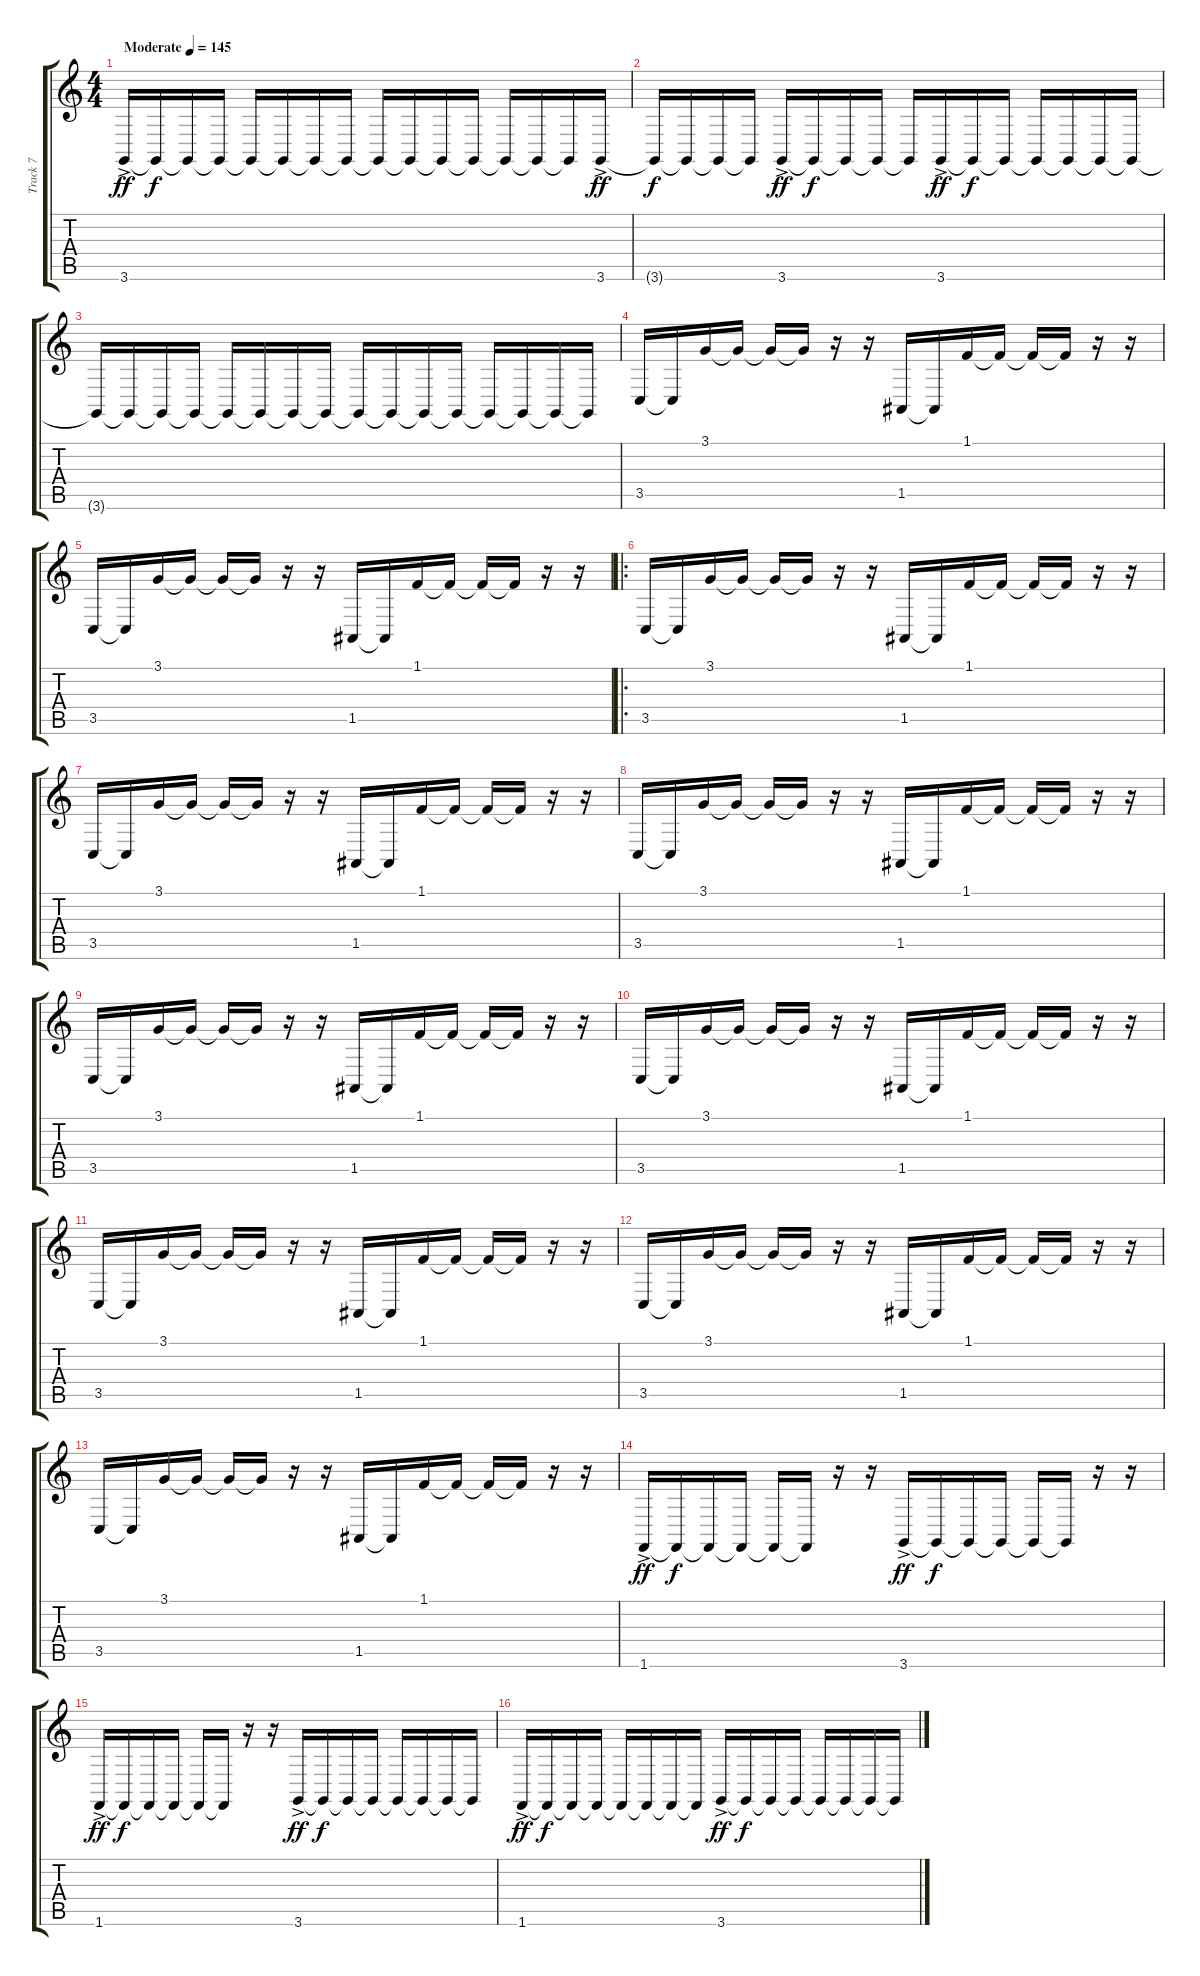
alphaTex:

\track ("Track 7" "Track 7") {instrument brightacousticpiano}
\staff {score tabs}
\tuning (E4 B3 G3 D3 A2 E2) {hide}
\ts (4 4)
\tempo (145 "Moderate")
\clef g2
\ks c
3.6{ac}.16{dy ff instrument brightacousticpiano} 3.6{t}.16{dy f} 3.6{t}.16 3.6{t}.16 3.6{t}.16 3.6{t}.16 3.6{t}.16 3.6{t}.16 3.6{t}.16 3.6{t}.16 3.6{t}.16 3.6{t}.16 3.6{t}.16 3.6{t}.16 3.6{t}.16 3.6{ac}.16{dy ff} |
3.6{t}.16{dy f} 3.6{t}.16 3.6{t}.16 3.6{t}.16 3.6{ac}.16{dy ff} 3.6{t}.16{dy f} 3.6{t}.16 3.6{t}.16 3.6{t}.16 3.6{ac}.16{dy ff} 3.6{t}.16{dy f} 3.6{t}.16 3.6{t}.16 3.6{t}.16 3.6{t}.16 3.6{t}.16 |
3.6{t}.16 3.6{t}.16 3.6{t}.16 3.6{t}.16 3.6{t}.16 3.6{t}.16 3.6{t}.16 3.6{t}.16 3.6{t}.16 3.6{t}.16 3.6{t}.16 3.6{t}.16 3.6{t}.16 3.6{t}.16 3.6{t}.16 3.6{t}.16 |
3.5.16 3.5{t}.16 3.1.16 3.1{t}.16 3.1{t}.16 3.1{t}.16 r.16 r.16 1.5.16 1.5{t}.16 1.1.16 1.1{t}.16 1.1{t}.16 1.1{t}.16 r.16 r.16 |
3.5.16 3.5{t}.16 3.1.16 3.1{t}.16 3.1{t}.16 3.1{t}.16 r.16 r.16 1.5.16 1.5{t}.16 1.1.16 1.1{t}.16 1.1{t}.16 1.1{t}.16 r.16 r.16 |
\ro
3.5.16 3.5{t}.16 3.1.16 3.1{t}.16 3.1{t}.16 3.1{t}.16 r.16 r.16 1.5.16 1.5{t}.16 1.1.16 1.1{t}.16 1.1{t}.16 1.1{t}.16 r.16 r.16 |
3.5.16 3.5{t}.16 3.1.16 3.1{t}.16 3.1{t}.16 3.1{t}.16 r.16 r.16 1.5.16 1.5{t}.16 1.1.16 1.1{t}.16 1.1{t}.16 1.1{t}.16 r.16 r.16 |
3.5.16 3.5{t}.16 3.1.16 3.1{t}.16 3.1{t}.16 3.1{t}.16 r.16 r.16 1.5.16 1.5{t}.16 1.1.16 1.1{t}.16 1.1{t}.16 1.1{t}.16 r.16 r.16 |
3.5.16 3.5{t}.16 3.1.16 3.1{t}.16 3.1{t}.16 3.1{t}.16 r.16 r.16 1.5.16 1.5{t}.16 1.1.16 1.1{t}.16 1.1{t}.16 1.1{t}.16 r.16 r.16 |
3.5.16 3.5{t}.16 3.1.16 3.1{t}.16 3.1{t}.16 3.1{t}.16 r.16 r.16 1.5.16 1.5{t}.16 1.1.16 1.1{t}.16 1.1{t}.16 1.1{t}.16 r.16 r.16 |
3.5.16 3.5{t}.16 3.1.16 3.1{t}.16 3.1{t}.16 3.1{t}.16 r.16 r.16 1.5.16 1.5{t}.16 1.1.16 1.1{t}.16 1.1{t}.16 1.1{t}.16 r.16 r.16 |
3.5.16 3.5{t}.16 3.1.16 3.1{t}.16 3.1{t}.16 3.1{t}.16 r.16 r.16 1.5.16 1.5{t}.16 1.1.16 1.1{t}.16 1.1{t}.16 1.1{t}.16 r.16 r.16 |
3.5.16 3.5{t}.16 3.1.16 3.1{t}.16 3.1{t}.16 3.1{t}.16 r.16 r.16 1.5.16 1.5{t}.16 1.1.16 1.1{t}.16 1.1{t}.16 1.1{t}.16 r.16 r.16 |
1.6{ac}.16{dy ff} 1.6{t}.16{dy f} 1.6{t}.16 1.6{t}.16 1.6{t}.16 1.6{t}.16 r.16 r.16 3.6{ac}.16{dy ff} 3.6{t}.16{dy f} 3.6{t}.16 3.6{t}.16 3.6{t}.16 3.6{t}.16 r.16 r.16 |
1.6{ac}.16{dy ff} 1.6{t}.16{dy f} 1.6{t}.16 1.6{t}.16 1.6{t}.16 1.6{t}.16 r.16 r.16 3.6{ac}.16{dy ff} 3.6{t}.16{dy f} 3.6{t}.16 3.6{t}.16 3.6{t}.16 3.6{t}.16 3.6{t}.16 3.6{t}.16 |
1.6{ac}.16{dy ff} 1.6{t}.16{dy f} 1.6{t}.16 1.6{t}.16 1.6{t}.16 1.6{t}.16 1.6{t}.16 1.6{t}.16 3.6{ac}.16{dy ff} 3.6{t}.16{dy f} 3.6{t}.16 3.6{t}.16 3.6{t}.16 3.6{t}.16 3.6{t}.16 3.6{t}.16
